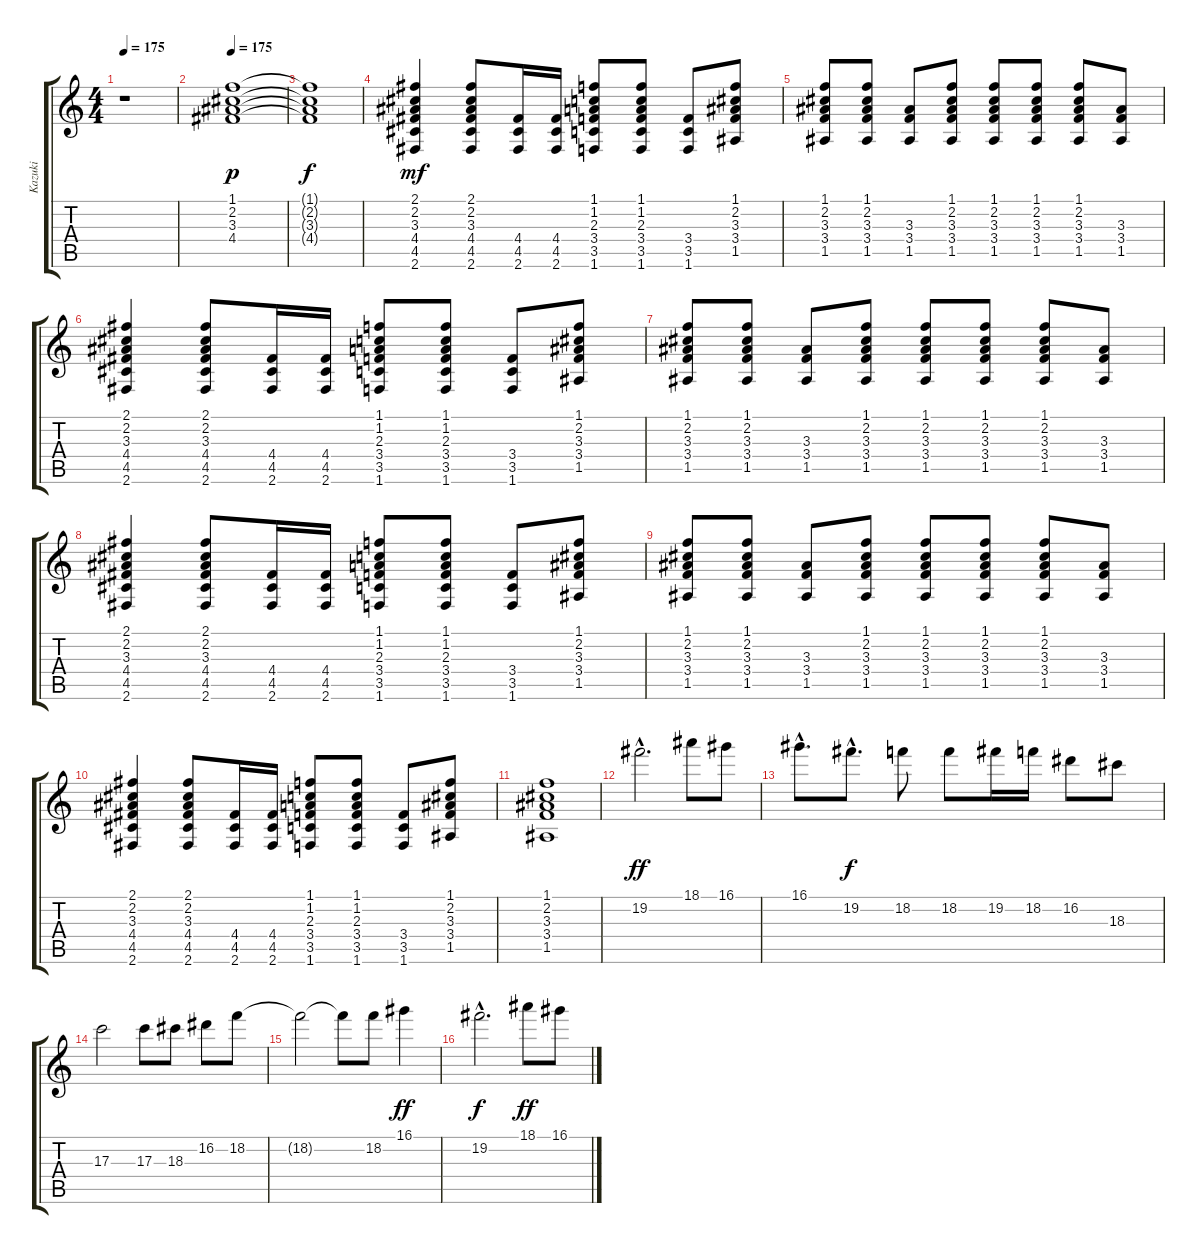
\track ("Kazuki" "Kazuki") {instrument distortionguitar}
\staff {score tabs}
\tuning (E4 B3 G3 D3 A2 E2) {hide}
\ts (4 4)
\tempo 175
\clef g2
\ks c
r.1{dy p instrument distortionguitar} |
\tempo 175
(1.1 2.2 3.3 4.4).1 |
(1.1{t} 2.2{t} 3.3{t} 4.4{t}).1{dy f} |
(2.1 2.2 3.3 4.4 4.5 2.6).4{dy mf} (2.1 2.2 3.3 4.4 4.5 2.6).8 (4.4 4.5 2.6).16 (4.4 4.5 2.6).16 (1.1 1.2 2.3 3.4 3.5 1.6).8 (1.1 1.2 2.3 3.4 3.5 1.6).8 (3.4 3.5 1.6).8 (1.1 2.2 3.3 3.4 1.5).8 |
(1.1 2.2 3.3 3.4 1.5).8 (1.1 2.2 3.3 3.4 1.5).8 (3.3 3.4 1.5).8 (1.1 2.2 3.3 3.4 1.5).8 (1.1 2.2 3.3 3.4 1.5).8 (1.1 2.2 3.3 3.4 1.5).8 (1.1 2.2 3.3 3.4 1.5).8 (3.3 3.4 1.5).8 |
(2.1 2.2 3.3 4.4 4.5 2.6).4 (2.1 2.2 3.3 4.4 4.5 2.6).8 (4.4 4.5 2.6).16 (4.4 4.5 2.6).16 (1.1 1.2 2.3 3.4 3.5 1.6).8 (1.1 1.2 2.3 3.4 3.5 1.6).8 (3.4 3.5 1.6).8 (1.1 2.2 3.3 3.4 1.5).8 |
(1.1 2.2 3.3 3.4 1.5).8 (1.1 2.2 3.3 3.4 1.5).8 (3.3 3.4 1.5).8 (1.1 2.2 3.3 3.4 1.5).8 (1.1 2.2 3.3 3.4 1.5).8 (1.1 2.2 3.3 3.4 1.5).8 (1.1 2.2 3.3 3.4 1.5).8 (3.3 3.4 1.5).8 |
(2.1 2.2 3.3 4.4 4.5 2.6).4 (2.1 2.2 3.3 4.4 4.5 2.6).8 (4.4 4.5 2.6).16 (4.4 4.5 2.6).16 (1.1 1.2 2.3 3.4 3.5 1.6).8 (1.1 1.2 2.3 3.4 3.5 1.6).8 (3.4 3.5 1.6).8 (1.1 2.2 3.3 3.4 1.5).8 |
(1.1 2.2 3.3 3.4 1.5).8 (1.1 2.2 3.3 3.4 1.5).8 (3.3 3.4 1.5).8 (1.1 2.2 3.3 3.4 1.5).8 (1.1 2.2 3.3 3.4 1.5).8 (1.1 2.2 3.3 3.4 1.5).8 (1.1 2.2 3.3 3.4 1.5).8 (3.3 3.4 1.5).8 |
(2.1 2.2 3.3 4.4 4.5 2.6).4 (2.1 2.2 3.3 4.4 4.5 2.6).8 (4.4 4.5 2.6).16 (4.4 4.5 2.6).16 (1.1 1.2 2.3 3.4 3.5 1.6).8 (1.1 1.2 2.3 3.4 3.5 1.6).8 (3.4 3.5 1.6).8 (1.1 2.2 3.3 3.4 1.5).8 |
(1.1 2.2 3.3 3.4 1.5).1 |
19.2{hac}.2{d dy ff instrument overdrivenguitar} 18.1.8 16.1.8 |
16.1{hac}.8{d} 19.2{hac}.8{d dy f} 18.2.8 18.2.8 19.2.16 18.2.16 16.2.8 18.3.8 |
17.3.2 17.3.8 18.3.8 16.2.8 18.2.8 |
18.2{t}.2 18.2{t}.8 18.2.8 16.1.4{dy ff} |
19.2{hac}.2{d dy f} 18.1.8{dy ff} 16.1.8
